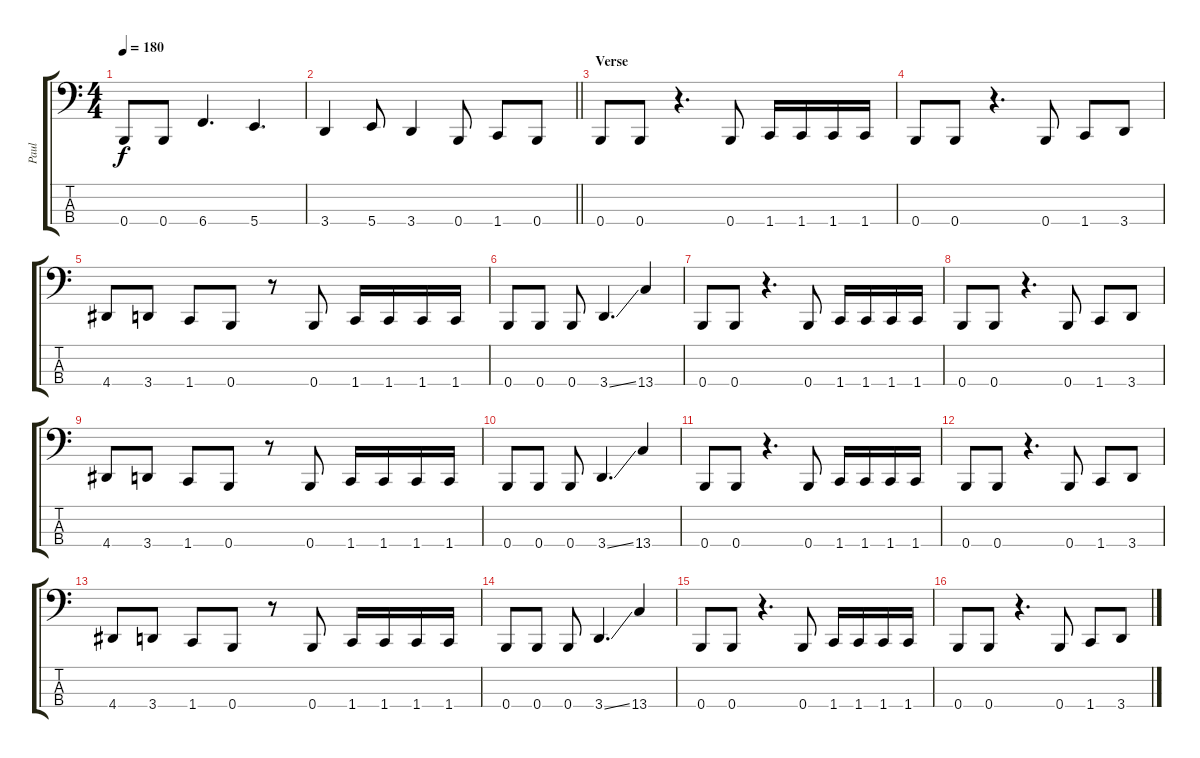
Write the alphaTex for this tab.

\track ("Paul" "Paul") {instrument electricbasspick}
\staff {score tabs}
\tuning (E2 B1 Gb1 B0) {hide}
\ts (4 4)
\tempo 180
\clef f4
\ks c
0.4.8{dy f} 0.4.8 6.4.4{d} 5.4.4{d} |
\barLineRight lightlight
3.4.4 5.4.8 3.4.4 0.4.8 1.4.8 0.4.8 |
\section ("" "Verse")
0.4.8 0.4.8 r.4{d} 0.4.8 1.4.16 1.4.16 1.4.16 1.4.16 |
0.4.8 0.4.8 r.4{d} 0.4.8 1.4.8 3.4.8 |
4.4.8 3.4.8 1.4.8 0.4.8 r.8 0.4.8 1.4.16 1.4.16 1.4.16 1.4.16 |
0.4.8 0.4.8 0.4.8 3.4{ss}.4{d} 13.4.4 |
0.4.8 0.4.8 r.4{d} 0.4.8 1.4.16 1.4.16 1.4.16 1.4.16 |
0.4.8 0.4.8 r.4{d} 0.4.8 1.4.8 3.4.8 |
4.4.8 3.4.8 1.4.8 0.4.8 r.8 0.4.8 1.4.16 1.4.16 1.4.16 1.4.16 |
0.4.8 0.4.8 0.4.8 3.4{ss}.4{d} 13.4.4 |
0.4.8 0.4.8 r.4{d} 0.4.8 1.4.16 1.4.16 1.4.16 1.4.16 |
0.4.8 0.4.8 r.4{d} 0.4.8 1.4.8 3.4.8 |
4.4.8 3.4.8 1.4.8 0.4.8 r.8 0.4.8 1.4.16 1.4.16 1.4.16 1.4.16 |
0.4.8 0.4.8 0.4.8 3.4{ss}.4{d} 13.4.4 |
0.4.8 0.4.8 r.4{d} 0.4.8 1.4.16 1.4.16 1.4.16 1.4.16 |
0.4.8 0.4.8 r.4{d} 0.4.8 1.4.8 3.4.8
